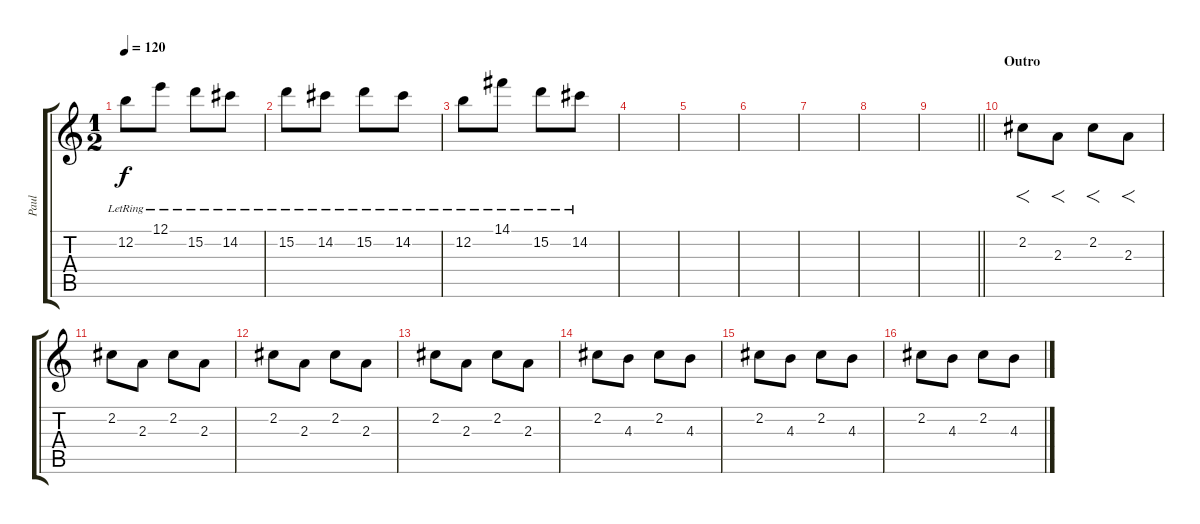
\track ("Paul" "Paul") {instrument overdrivenguitar}
\staff {score tabs}
\tuning (E4 B3 G3 D3 A2 E2) {hide}
\ts (1 2)
\tempo 120
\clef g2
\ks c
12.2{lr}.8{dy f} 12.1{lr}.8 15.2{lr}.8 14.2{lr}.8 |
15.2{lr}.8 14.2{lr}.8 15.2{lr}.8 14.2{lr}.8 |
12.2{lr}.8 14.1{lr}.8 15.2{lr}.8 14.2{lr}.8 |
|
|
|
|
|
\barLineRight lightlight
|
\section ("" "Outro")
2.2.8{f} 2.3.8{f} 2.2.8{f} 2.3.8{f} |
2.2.8 2.3.8 2.2.8 2.3.8 |
2.2.8 2.3.8 2.2.8 2.3.8 |
2.2.8 2.3.8 2.2.8 2.3.8 |
2.2.8 4.3.8 2.2.8 4.3.8 |
2.2.8 4.3.8 2.2.8 4.3.8 |
2.2.8 4.3.8 2.2.8 4.3.8
